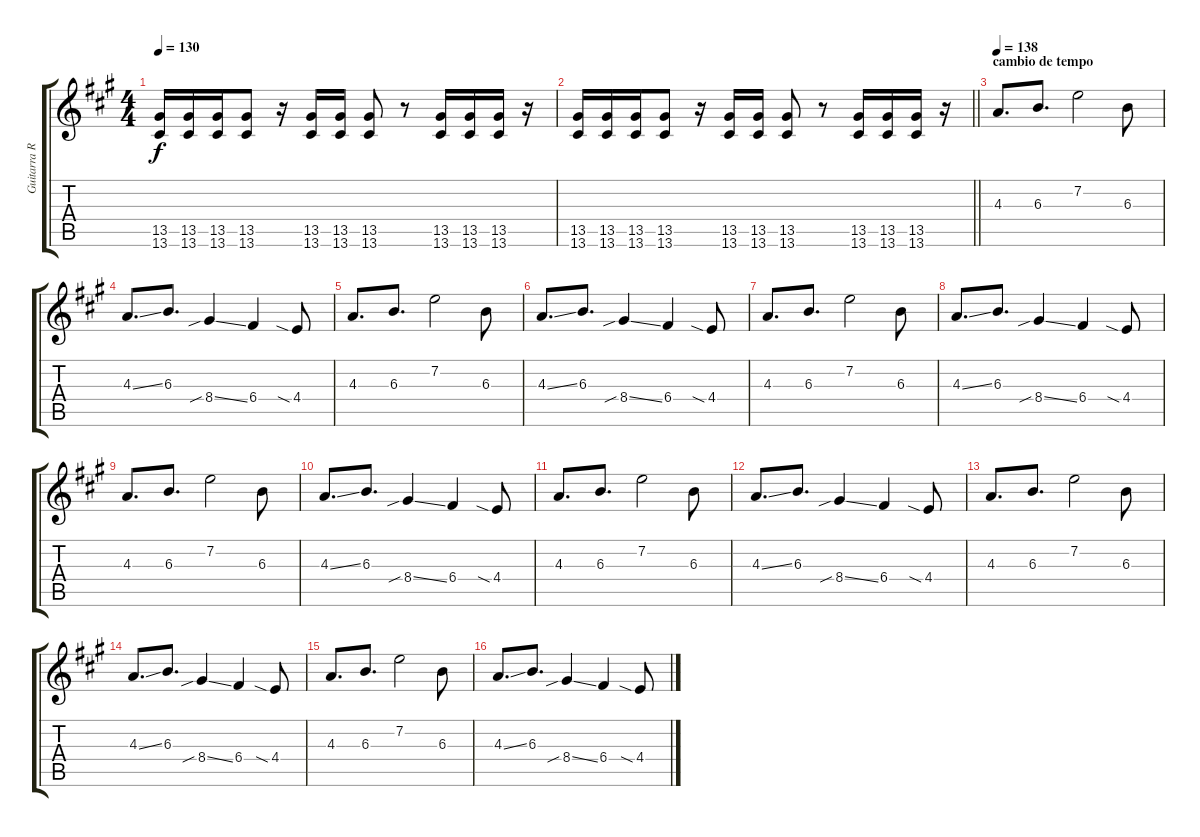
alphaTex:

\track ("Guitarra Rítmica" "Guitarra R") {instrument distortionguitar}
\staff {score tabs}
\tuning (D4 A3 F3 C3 G2 C2) {hide}
\ts (4 4)
\tempo 130
\clef g2
\ks a
(13.5 13.6).16{dy f} (13.5 13.6).16 (13.5 13.6).16 (13.5 13.6).8 r.16 (13.5 13.6).16 (13.5 13.6).16 (13.5 13.6).8 r.8 (13.5 13.6).16 (13.5 13.6).16 (13.5 13.6).16 r.16 |
\barLineRight lightlight
(13.5 13.6).16 (13.5 13.6).16 (13.5 13.6).16 (13.5 13.6).8 r.16 (13.5 13.6).16 (13.5 13.6).16 (13.5 13.6).8 r.8 (13.5 13.6).16 (13.5 13.6).16 (13.5 13.6).16 r.16 |
\section ("" "cambio de tempo")
\tempo 138
4.3.8{d} 6.3.8{d} 7.2.2 6.3.8 |
4.3{ss}.8{d} 6.3.8{d} 8.4{sib ss}.4 6.4.4 4.4{sia}.8 |
4.3.8{d} 6.3.8{d} 7.2.2 6.3.8 |
4.3{ss}.8{d} 6.3.8{d} 8.4{sib ss}.4 6.4.4 4.4{sia}.8 |
4.3.8{d} 6.3.8{d} 7.2.2 6.3.8 |
4.3{ss}.8{d} 6.3.8{d} 8.4{sib ss}.4 6.4.4 4.4{sia}.8 |
4.3.8{d} 6.3.8{d} 7.2.2 6.3.8 |
4.3{ss}.8{d} 6.3.8{d} 8.4{sib ss}.4 6.4.4 4.4{sia}.8 |
4.3.8{d} 6.3.8{d} 7.2.2 6.3.8 |
4.3{ss}.8{d} 6.3.8{d} 8.4{sib ss}.4 6.4.4 4.4{sia}.8 |
4.3.8{d} 6.3.8{d} 7.2.2 6.3.8 |
4.3{ss}.8{d} 6.3.8{d} 8.4{sib ss}.4 6.4.4 4.4{sia}.8 |
4.3.8{d} 6.3.8{d} 7.2.2 6.3.8 |
4.3{ss}.8{d} 6.3.8{d} 8.4{sib ss}.4 6.4.4 4.4{sia}.8
